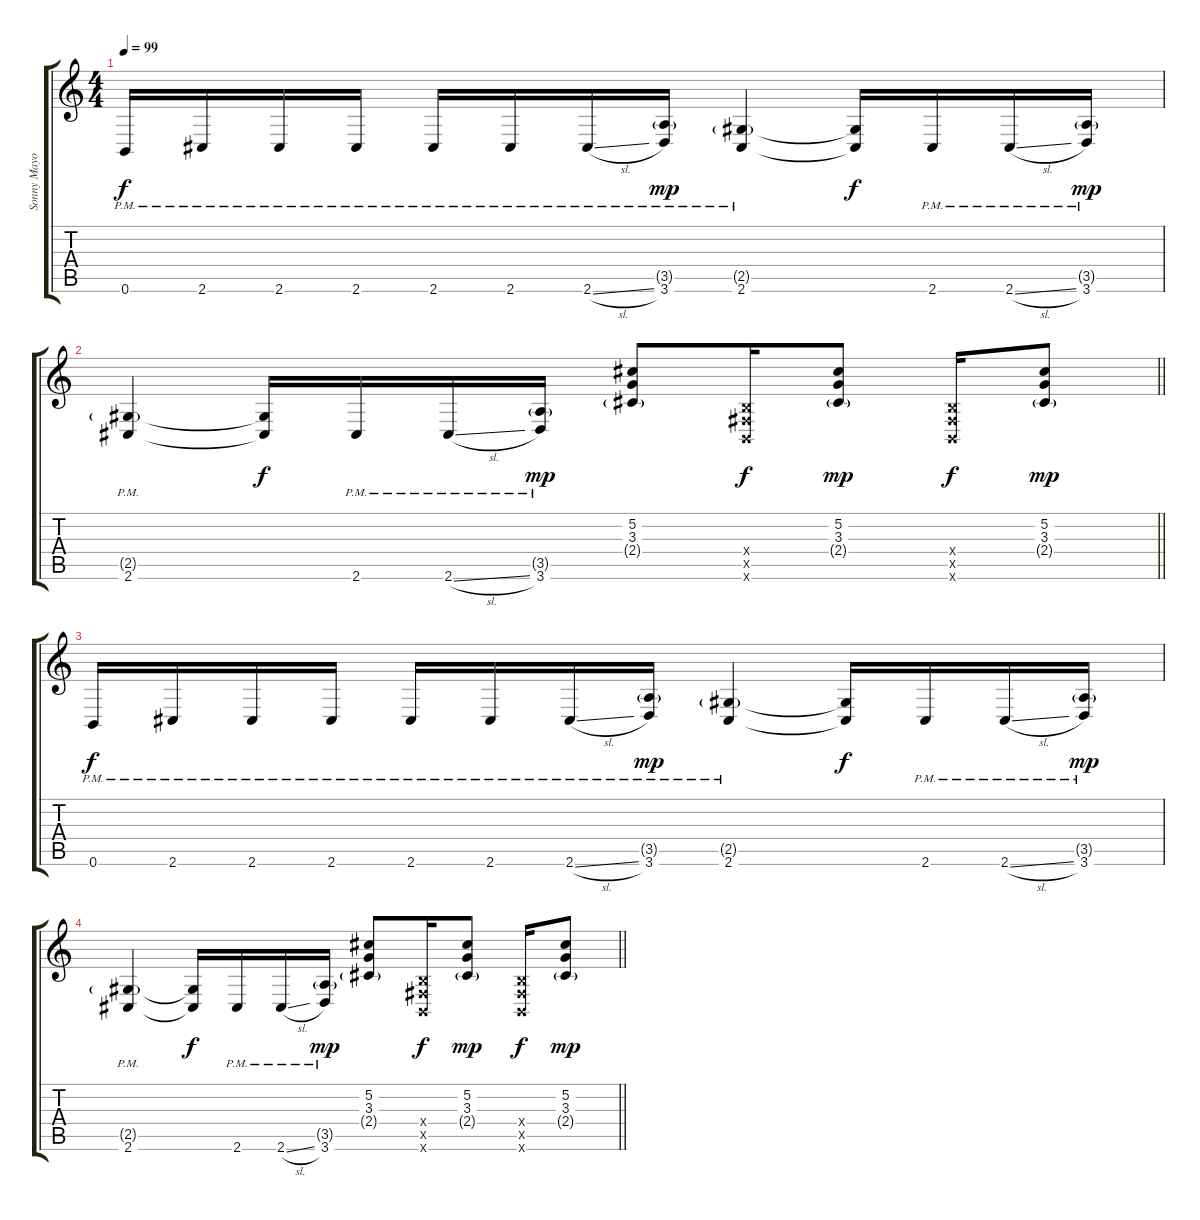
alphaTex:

\track ("Sonny Mayo/Clint Lowery" "Sonny Mayo") {instrument distortionguitar}
\staff {score tabs}
\tuning (Db4 Ab3 E3 B2 Gb2 B1) {hide}
\ts (4 4)
\tempo 99
\clef g2
\ks c
0.6{pm}.16{dy f} 2.6{pm}.16 2.6{pm}.16 2.6{pm}.16 2.6{pm}.16 2.6{pm}.16 2.6{sl pm}.16 (3.5{g pm} 3.6{pm}).16{dy mp} (2.5{g pm} 2.6{pm}).4 (2.5{t} 2.6{t}).16{dy f} 2.6{pm}.16 2.6{sl pm}.16 (3.5{g pm} 3.6{pm}).16{dy mp} |
\barLineRight lightlight
(2.5{g pm} 2.6{pm}).4 (2.5{t} 2.6{t}).16{dy f} 2.6{pm}.16 2.6{sl pm}.16 (3.5{g pm} 3.6{pm}).16{dy mp} (5.2 3.3 2.4{g}).8 (0.4{x} 0.5{x} 0.6{x}).16{dy f} (5.2 3.3 2.4{g}).8{dy mp} (0.4{x} 0.5{x} 0.6{x}).16{dy f} (5.2 3.3 2.4{g}).8{dy mp} |
0.6{pm}.16{dy f} 2.6{pm}.16 2.6{pm}.16 2.6{pm}.16 2.6{pm}.16 2.6{pm}.16 2.6{sl pm}.16 (3.5{g pm} 3.6{pm}).16{dy mp} (2.5{g pm} 2.6{pm}).4 (2.5{t} 2.6{t}).16{dy f} 2.6{pm}.16 2.6{sl pm}.16 (3.5{g pm} 3.6{pm}).16{dy mp} |
\barLineRight lightlight
(2.5{g pm} 2.6{pm}).4 (2.5{t} 2.6{t}).16{dy f} 2.6{pm}.16 2.6{sl pm}.16 (3.5{g pm} 3.6{pm}).16{dy mp} (5.2 3.3 2.4{g}).8 (0.4{x} 0.5{x} 0.6{x}).16{dy f} (5.2 3.3 2.4{g}).8{dy mp} (0.4{x} 0.5{x} 0.6{x}).16{dy f} (5.2 3.3 2.4{g}).8{dy mp}
